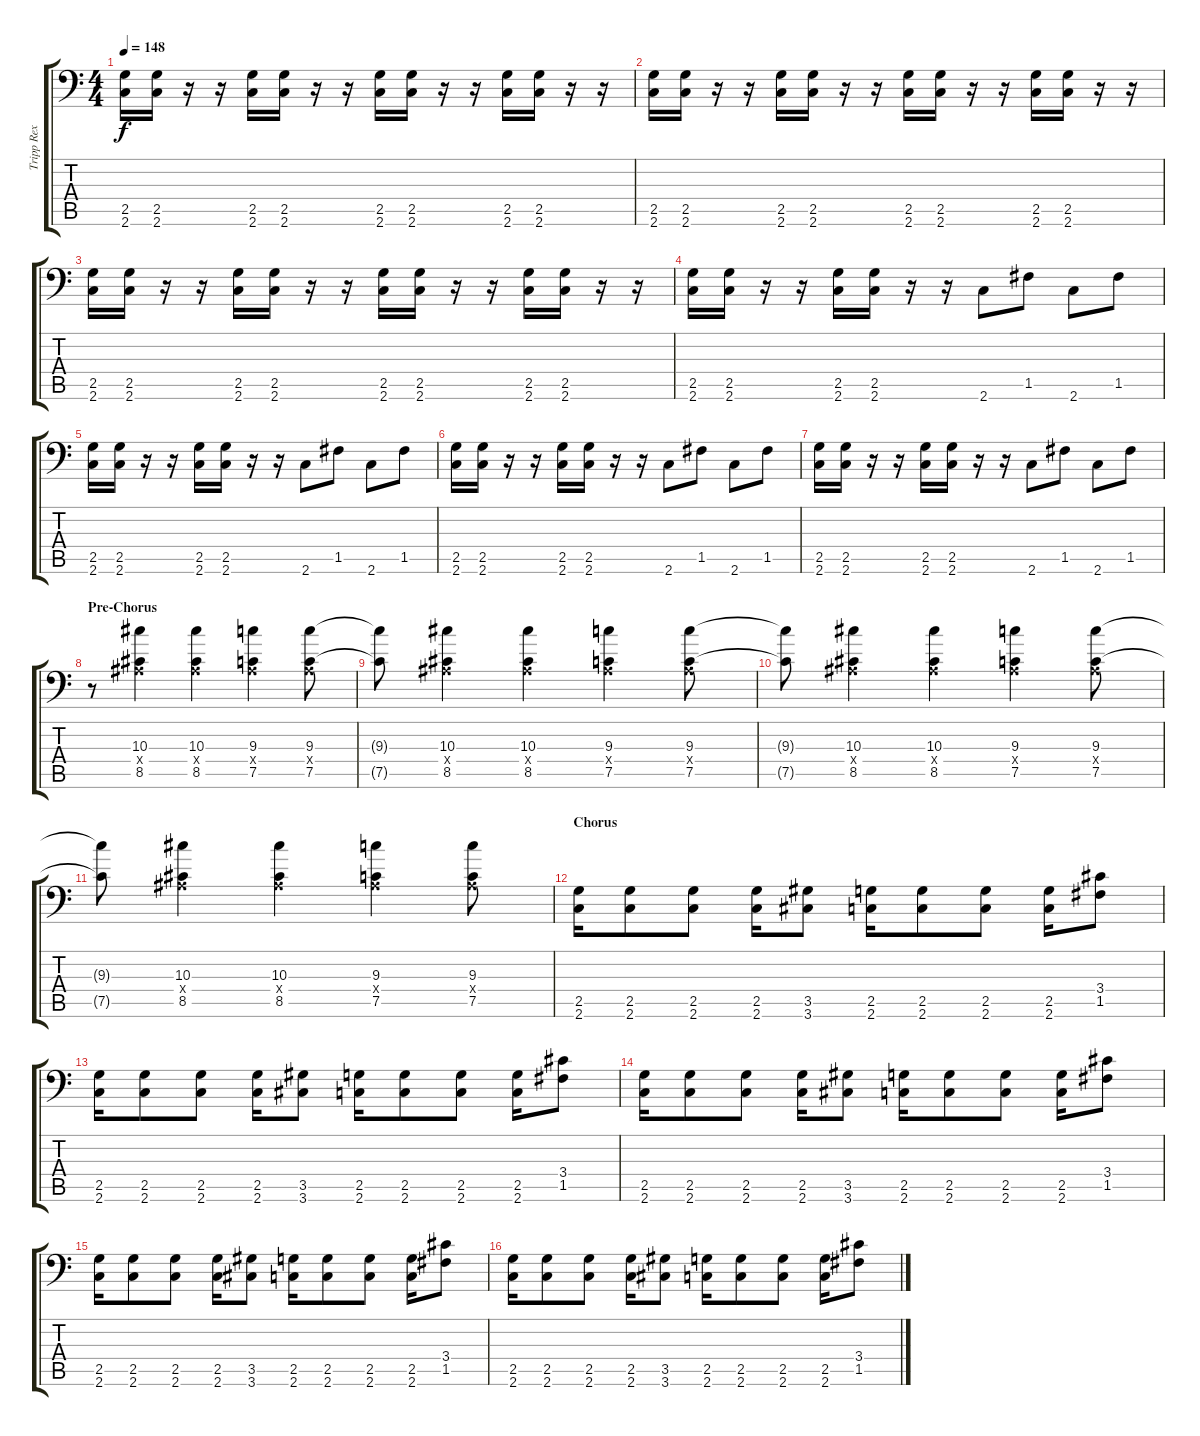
\track ("Tripp Rex Eisen - Guitar" "Tripp Rex ") {instrument distortionguitar}
\staff {score tabs}
\tuning (C4 G3 Eb3 Bb2 F2 Bb1) {hide}
\ts (4 4)
\tempo 148
\clef f4
\ks c
(2.5 2.6).16{dy f} (2.5 2.6).16 r.16 r.16 (2.5 2.6).16 (2.5 2.6).16 r.16 r.16 (2.5 2.6).16 (2.5 2.6).16 r.16 r.16 (2.5 2.6).16 (2.5 2.6).16 r.16 r.16 |
(2.5 2.6).16 (2.5 2.6).16 r.16 r.16 (2.5 2.6).16 (2.5 2.6).16 r.16 r.16 (2.5 2.6).16 (2.5 2.6).16 r.16 r.16 (2.5 2.6).16 (2.5 2.6).16 r.16 r.16 |
(2.5 2.6).16 (2.5 2.6).16 r.16 r.16 (2.5 2.6).16 (2.5 2.6).16 r.16 r.16 (2.5 2.6).16 (2.5 2.6).16 r.16 r.16 (2.5 2.6).16 (2.5 2.6).16 r.16 r.16 |
(2.5 2.6).16 (2.5 2.6).16 r.16 r.16 (2.5 2.6).16 (2.5 2.6).16 r.16 r.16 2.6.8 1.5.8 2.6.8 1.5.8 |
(2.5 2.6).16 (2.5 2.6).16 r.16 r.16 (2.5 2.6).16 (2.5 2.6).16 r.16 r.16 2.6.8 1.5.8 2.6.8 1.5.8 |
(2.5 2.6).16 (2.5 2.6).16 r.16 r.16 (2.5 2.6).16 (2.5 2.6).16 r.16 r.16 2.6.8 1.5.8 2.6.8 1.5.8 |
(2.5 2.6).16 (2.5 2.6).16 r.16 r.16 (2.5 2.6).16 (2.5 2.6).16 r.16 r.16 2.6.8 1.5.8 2.6.8 1.5.8 |
\section ("" "Pre-Chorus")
r.8{volume 12} (10.3 0.4{x} 8.5).4 (10.3 0.4{x} 8.5).4 (9.3 0.4{x} 7.5).4 (9.3 0.4{x} 7.5).8 |
(9.3{t} 7.5{t}).8 (10.3 0.4{x} 8.5).4 (10.3 0.4{x} 8.5).4 (9.3 0.4{x} 7.5).4 (9.3 0.4{x} 7.5).8 |
(9.3{t} 7.5{t}).8 (10.3 0.4{x} 8.5).4 (10.3 0.4{x} 8.5).4 (9.3 0.4{x} 7.5).4 (9.3 0.4{x} 7.5).8 |
(9.3{t} 7.5{t}).8 (10.3 0.4{x} 8.5).4 (10.3 0.4{x} 8.5).4 (9.3 0.4{x} 7.5).4 (9.3 0.4{x} 7.5).8 |
\section ("" "Chorus")
(2.5 2.6).16 (2.5 2.6).8 (2.5 2.6).8 (2.5 2.6).16 (3.5 3.6).8 (2.5 2.6).16 (2.5 2.6).8 (2.5 2.6).8 (2.5 2.6).16 (3.4 1.5).8 |
(2.5 2.6).16 (2.5 2.6).8 (2.5 2.6).8 (2.5 2.6).16 (3.5 3.6).8 (2.5 2.6).16 (2.5 2.6).8 (2.5 2.6).8 (2.5 2.6).16 (3.4 1.5).8 |
(2.5 2.6).16 (2.5 2.6).8 (2.5 2.6).8 (2.5 2.6).16 (3.5 3.6).8 (2.5 2.6).16 (2.5 2.6).8 (2.5 2.6).8 (2.5 2.6).16 (3.4 1.5).8 |
(2.5 2.6).16 (2.5 2.6).8 (2.5 2.6).8 (2.5 2.6).16 (3.5 3.6).8 (2.5 2.6).16 (2.5 2.6).8 (2.5 2.6).8 (2.5 2.6).16 (3.4 1.5).8 |
(2.5 2.6).16 (2.5 2.6).8 (2.5 2.6).8 (2.5 2.6).16 (3.5 3.6).8 (2.5 2.6).16 (2.5 2.6).8 (2.5 2.6).8 (2.5 2.6).16 (3.4 1.5).8
